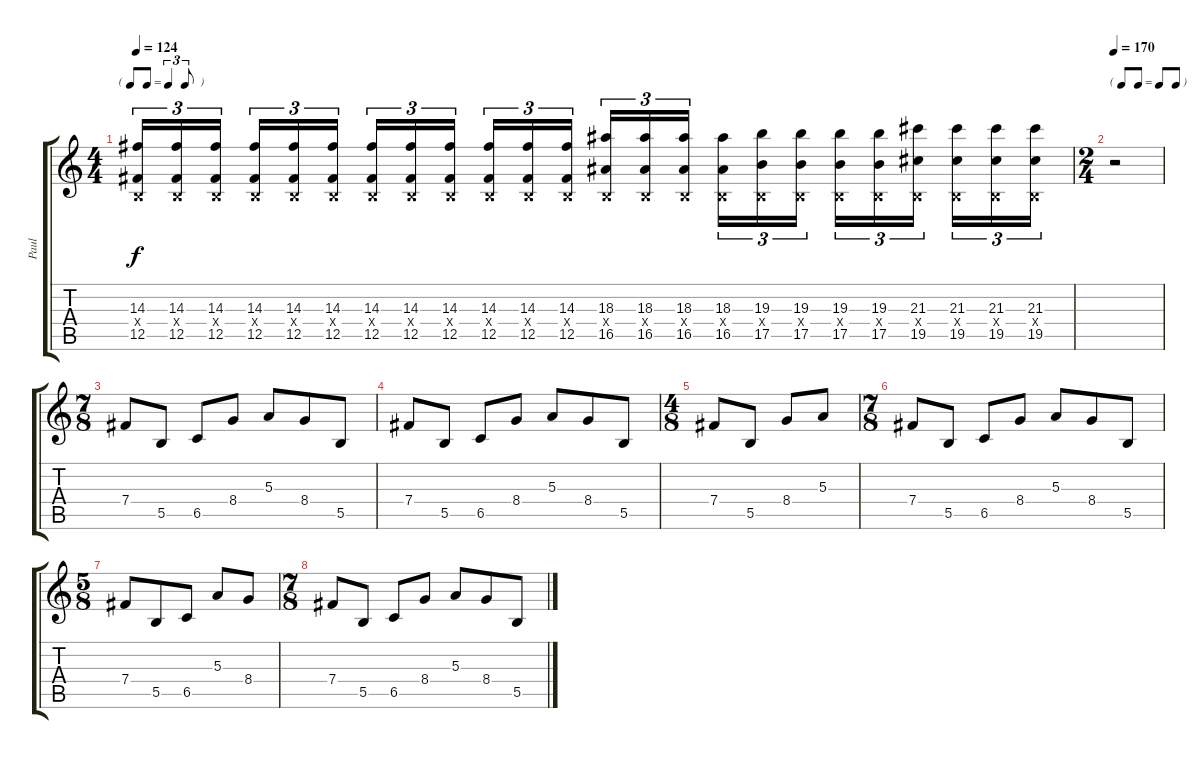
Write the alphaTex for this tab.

\track ("Paul" "Paul") {instrument distortionguitar}
\staff {score tabs}
\tuning (Db4 Ab3 E3 B2 Gb2 Db2) {hide}
\ts (4 4)
\tf triplet8th
\tempo 124
\clef g2
\ks c
(14.3 0.4{x} 12.5).16{tu (3 2) dy f} (14.3 0.4{x} 12.5).16{tu (3 2)} (14.3 0.4{x} 12.5).16{tu (3 2) beam splitsecondary} (14.3 0.4{x} 12.5).16{tu (3 2)} (14.3 0.4{x} 12.5).16{tu (3 2)} (14.3 0.4{x} 12.5).16{tu (3 2)} (14.3 0.4{x} 12.5).16{tu (3 2)} (14.3 0.4{x} 12.5).16{tu (3 2)} (14.3 0.4{x} 12.5).16{tu (3 2) beam splitsecondary} (14.3 0.4{x} 12.5).16{tu (3 2)} (14.3 0.4{x} 12.5).16{tu (3 2)} (14.3 0.4{x} 12.5).16{tu (3 2)} (18.3 0.4{x} 16.5).16{tu (3 2)} (18.3 0.4{x} 16.5).16{tu (3 2)} (18.3 0.4{x} 16.5).16{tu (3 2) beam splitsecondary} (18.3 0.4{x} 16.5).16{tu (3 2)} (19.3 0.4{x} 17.5).16{tu (3 2)} (19.3 0.4{x} 17.5).16{tu (3 2)} (19.3 0.4{x} 17.5).16{tu (3 2)} (19.3 0.4{x} 17.5).16{tu (3 2)} (21.3 0.4{x} 19.5).16{tu (3 2) beam splitsecondary} (21.3 0.4{x} 19.5).16{tu (3 2)} (21.3 0.4{x} 19.5).16{tu (3 2)} (21.3 0.4{x} 19.5).16{tu (3 2)} |
\ts (2 4)
\tf none
\tempo 170
r.2 |
\ts (7 8)
7.4.8{beam merge} 5.5.8{beam split} 6.5.8{beam merge} 8.4.8{beam split} 5.3.8{beam merge} 8.4.8{beam merge} 5.5.8 |
7.4.8{beam merge} 5.5.8{beam split} 6.5.8{beam merge} 8.4.8{beam split} 5.3.8{beam merge} 8.4.8{beam merge} 5.5.8 |
\ts (4 8)
7.4.8{beam merge} 5.5.8{beam split} 8.4.8{beam merge} 5.3.8 |
\ts (7 8)
7.4.8{beam merge} 5.5.8{beam split} 6.5.8{beam merge} 8.4.8{beam split} 5.3.8{beam merge} 8.4.8{beam merge} 5.5.8 |
\ts (5 8)
7.4.8{beam merge} 5.5.8{beam merge} 6.5.8{beam split} 5.3.8{beam merge} 8.4.8 |
\ts (7 8)
7.4.8{beam merge} 5.5.8{beam split} 6.5.8{beam merge} 8.4.8{beam split} 5.3.8{beam merge} 8.4.8{beam merge} 5.5.8
